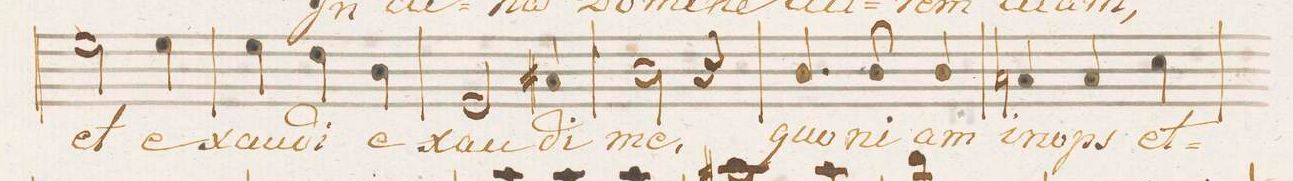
**kern	**text	**dynam
*I"Basso.	*	*
*clefF4	*	*
*k[f#]	*	*
*M3/4	*	*
2G\	et	.
4G\	e-	.
=6	=6	=6
4G\	-xau-	.
4F#\	-di	.
4D\	e-	.
=7	=7	=7
2GG/	-xau-	.
4C#X/	-di	.
=8	=8	=8
2D\	me,	.
4r	.	.
=9	=9	=9
4.D/	quo-	.
8D/	-ni-	.
4D/	-am	.
=10	=10	=10
4Cn/	in-	.
4C/	-ops	.
4E\	et	.
=11	=11	=11
*-	*-	*-
